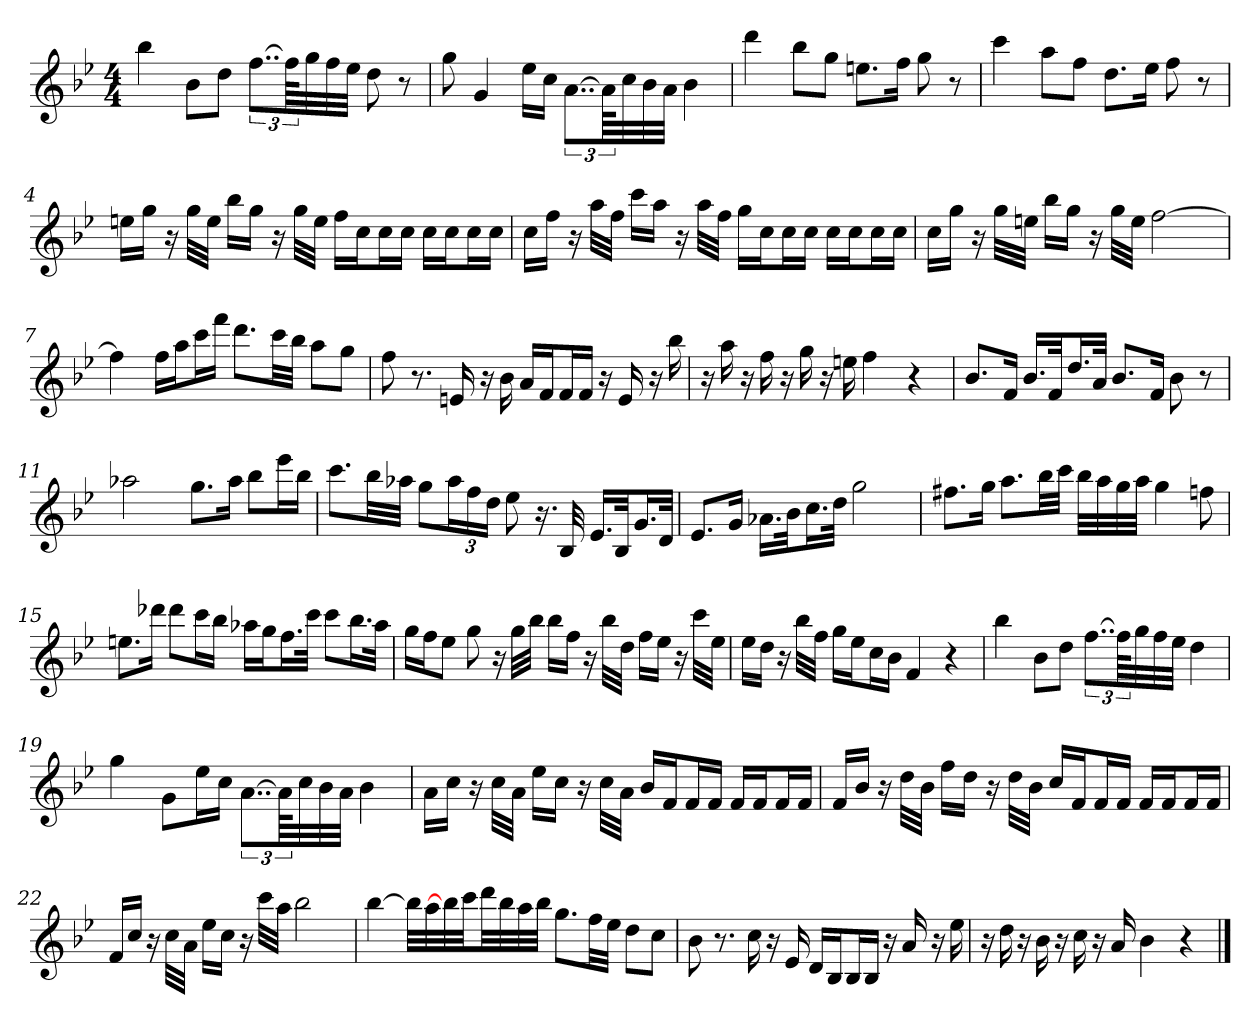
**kern
*part1
*staff1
*k[b-e-]
*B-:
*M4/4
=
4bb-
8b-L
8ddJ
[12..ffL
96ffKLL]
32gg
32ff
32ee-JJJ
8dd
8r
=1
8gg
4g
16ee-LL
16ccJJ
[12..aL
96aKLL]
32cc
32b-
32aJJJ
4b-
=2
4ddd
8bb-L
8ggJ
8.eenL
16ffJk
8gg
8r
=3
4ccc
8aaL
8ffJ
8.ddL
16ee-Jk
8ff
8r
=4
16eenLL
16ggJJ
16r
32ggLLL
32eeJJJ
16bb-LL
16ggJJ
16r
32ggLLL
32eeJJJ
16ffLL
16ccJ
16ccL
16ccJJ
16ccLL
16ccJ
16ccL
16ccJJ
=5
16ccLL
16ffJJ
16r
32aaLLL
32ffJJJ
16cccLL
16aaJJ
16r
32aaLLL
32ffJJJ
16ggLL
16ccJ
16ccL
16ccJJ
16ccLL
16ccJ
16ccL
16ccJJ
=6
16ccLL
16ggJJ
16r
32ggLLL
32eenJJJ
16bb-LL
16ggJJ
16r
32ggLLL
32eeJJJ
[2ff
=7
4ff]
16ffLL
16aaJ
16cccL
16fffJJ
8.dddL
32cccLL
32bb-JJJ
8aaL
8ggJ
=8
8ff
8.r
16en
16r
16b-
16aLL
16fJ
16fL
16fJJ
16r
16e
16r
16bb-
=9
16r
16aa
16r
16ff
16r
16gg
16r
16een
4ff
4r
=10
8.b-L
16fJk
16.b-LL
32fJk
16.ddL
32aJJk
8.b-L
16fJk
8b-
8r
=11
2aa-X
8.ggL
16aa-Jk
8bb-L
16eee-L
16bb-JJ
=12
8.cccL
32bb-LL
32aa-XJJJ
8ggL
24aa-L
24ff
24ddJJ
8ee-
16.r
32B-
16.e-LL
32B-Jk
16.gL
32dJJk
=13
8.e-L
16gJk
16.a-XLL
32b-Jk
16.ccL
32ddJJk
2gg
=14
8.ff#XL
16ggJk
8.aaL
32bb-LL
32cccJJJ
32bb-LLL
32aa
32gg
32aaJJJ
4gg
8ffn
=15
8.eenL
16ddd-XJk
8ddd-L
16cccL
16bb-JJ
16aa-XLL
16ggJ
16.ffL
32cccJJk
8cccL
16.bb-L
32aa-JJk
=16
16ggLL
16ffJ
8ee-J
8gg
16r
32ggLLL
32bb-JJJ
16bb-LL
16ffJJ
16r
32bb-LLL
32ddJJJ
16ffLL
16ee-JJ
16r
32cccLLL
32ee-JJJ
=17
16ee-LL
16ddJJ
16r
32bb-LLL
32ffJJJ
16ggLL
16ee-J
16ccL
16b-JJ
4f
4r
=18
4bb-
8b-L
8ddJ
[12..ffL
96ffKLL]
32gg
32ff
32ee-JJJ
4dd
=19
4gg
8gL
16ee-L
16ccJJ
[12..aL
96aKLL]
32cc
32b-
32aJJJ
4b-
=20
16aLL
16ccJJ
16r
32ccLLL
32aJJJ
16ee-LL
16ccJJ
16r
32ccLLL
32aJJJ
16b-LL
16fJ
16fL
16fJJ
16fLL
16fJ
16fL
16fJJ
=21
16fLL
16b-JJ
16r
32ddLLL
32b-JJJ
16ffLL
16ddJJ
16r
32ddLLL
32b-JJJ
16ccLL
16fJ
16fL
16fJJ
16fLL
16fJ
16fL
16fJJ
=22
16fLL
16ccJJ
16r
32ccLLL
32aJJJ
16ee-LL
16ccJJ
16r
32cccLLL
32aaJJJ
2bb-
=23
[4bb-
32bb-LLL]
32aa
32bb-]
32cccJJ
32dddLL
32bb-
32aa
32bb-JJJ
8.ggL
32ffLL
32ee-JJJ
8ddL
8ccJ
=24
8b-
8.r
16cc
16r
16e-
16dLL
16B-J
16B-L
16B-JJ
16r
16a
16r
16ee-
=25
16r
16dd
16r
16b-
16r
16cc
16r
16a
4b-
4r
==
*-
